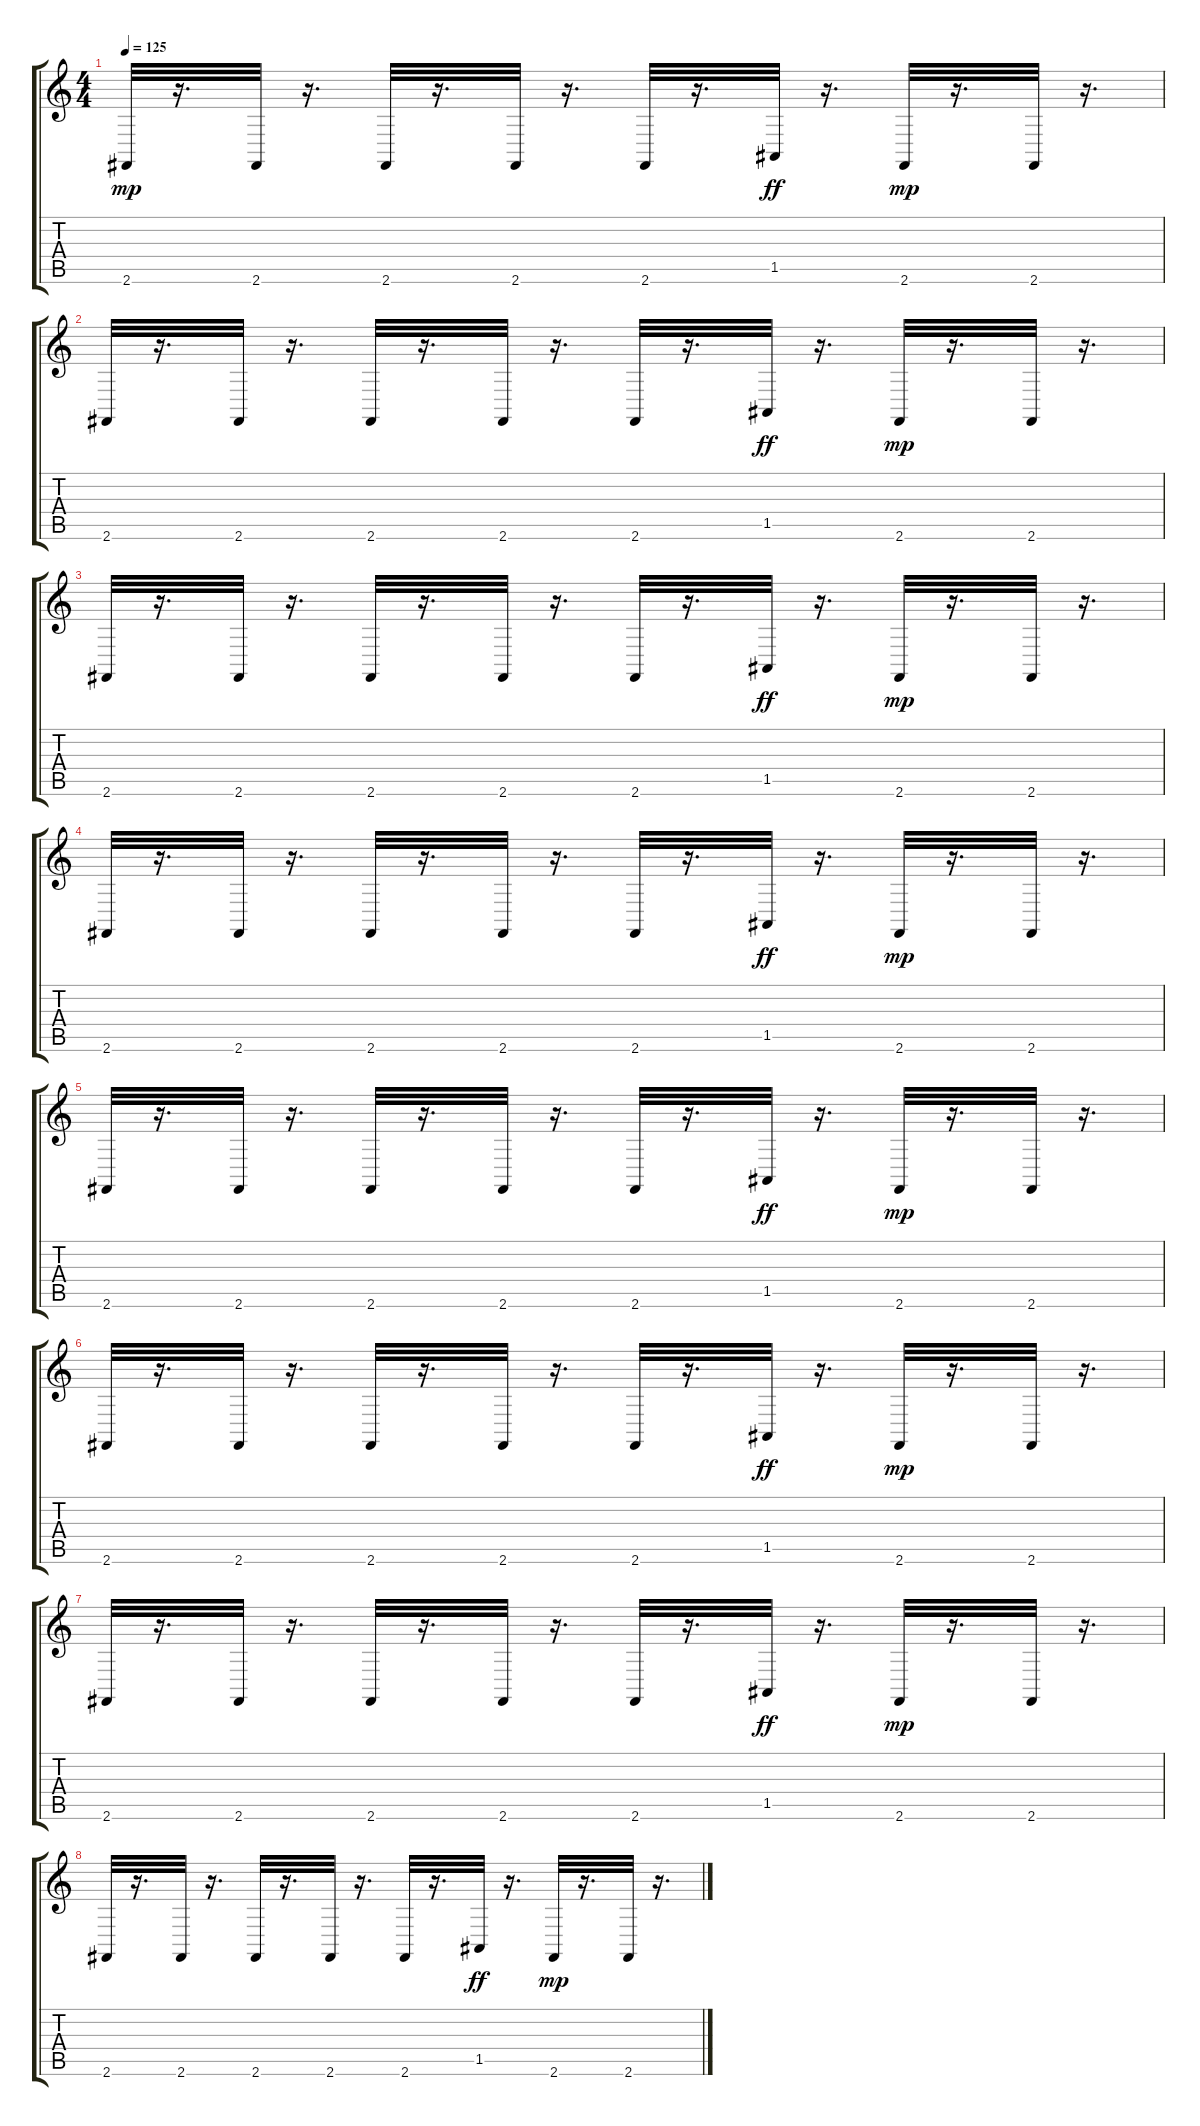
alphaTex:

\track "" {instrument acousticgrandpiano}
\staff {score tabs}
\tuning (E4 B3 G3 D3 A2 E2) {hide}
\ts (4 4)
\tempo 125
\clef g2
\ks c
2.6.32{dy mp} r.16{d} 2.6.32 r.16{d} 2.6.32 r.16{d} 2.6.32 r.16{d} 2.6.32 r.16{d} 1.5.32{dy ff} r.16{d} 2.6.32{dy mp} r.16{d} 2.6.32 r.16{d} |
2.6.32 r.16{d} 2.6.32 r.16{d} 2.6.32 r.16{d} 2.6.32 r.16{d} 2.6.32 r.16{d} 1.5.32{dy ff} r.16{d} 2.6.32{dy mp} r.16{d} 2.6.32 r.16{d} |
2.6.32 r.16{d} 2.6.32 r.16{d} 2.6.32 r.16{d} 2.6.32 r.16{d} 2.6.32 r.16{d} 1.5.32{dy ff} r.16{d} 2.6.32{dy mp} r.16{d} 2.6.32 r.16{d} |
2.6.32 r.16{d} 2.6.32 r.16{d} 2.6.32 r.16{d} 2.6.32 r.16{d} 2.6.32 r.16{d} 1.5.32{dy ff} r.16{d} 2.6.32{dy mp} r.16{d} 2.6.32 r.16{d} |
2.6.32 r.16{d} 2.6.32 r.16{d} 2.6.32 r.16{d} 2.6.32 r.16{d} 2.6.32 r.16{d} 1.5.32{dy ff} r.16{d} 2.6.32{dy mp} r.16{d} 2.6.32 r.16{d} |
2.6.32 r.16{d} 2.6.32 r.16{d} 2.6.32 r.16{d} 2.6.32 r.16{d} 2.6.32 r.16{d} 1.5.32{dy ff} r.16{d} 2.6.32{dy mp} r.16{d} 2.6.32 r.16{d} |
2.6.32 r.16{d} 2.6.32 r.16{d} 2.6.32 r.16{d} 2.6.32 r.16{d} 2.6.32 r.16{d} 1.5.32{dy ff} r.16{d} 2.6.32{dy mp} r.16{d} 2.6.32 r.16{d} |
2.6.32 r.16{d} 2.6.32 r.16{d} 2.6.32 r.16{d} 2.6.32 r.16{d} 2.6.32 r.16{d} 1.5.32{dy ff} r.16{d} 2.6.32{dy mp} r.16{d} 2.6.32 r.16{d}
